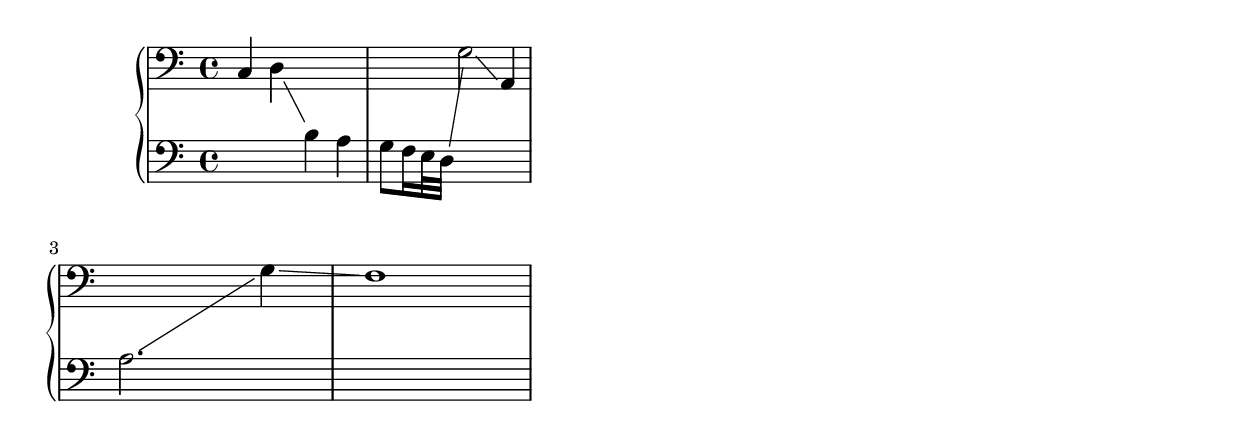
\version "2.7.39"

\header {
  texidoc = "Note head lines (e.g. glissando)
run between centers of the note heads."
}

su = { \change Staff = up}
sd = { \change Staff = down}


\context PianoStaff
<<
  \new Staff = "up"   {
    \set PianoStaff.connectArpeggios = ##t
    \showStaffSwitch
    \clef F
    c4 d \sd b a g8 f16 e32 d \su g2 \glissando a,4 \sd \break a2. \su g4 \glissando f1
  }
  \new Staff = "down" {
    \clef F s1*4
  }
>>
  \layout {
    line-width = 8.0 \cm
  }



